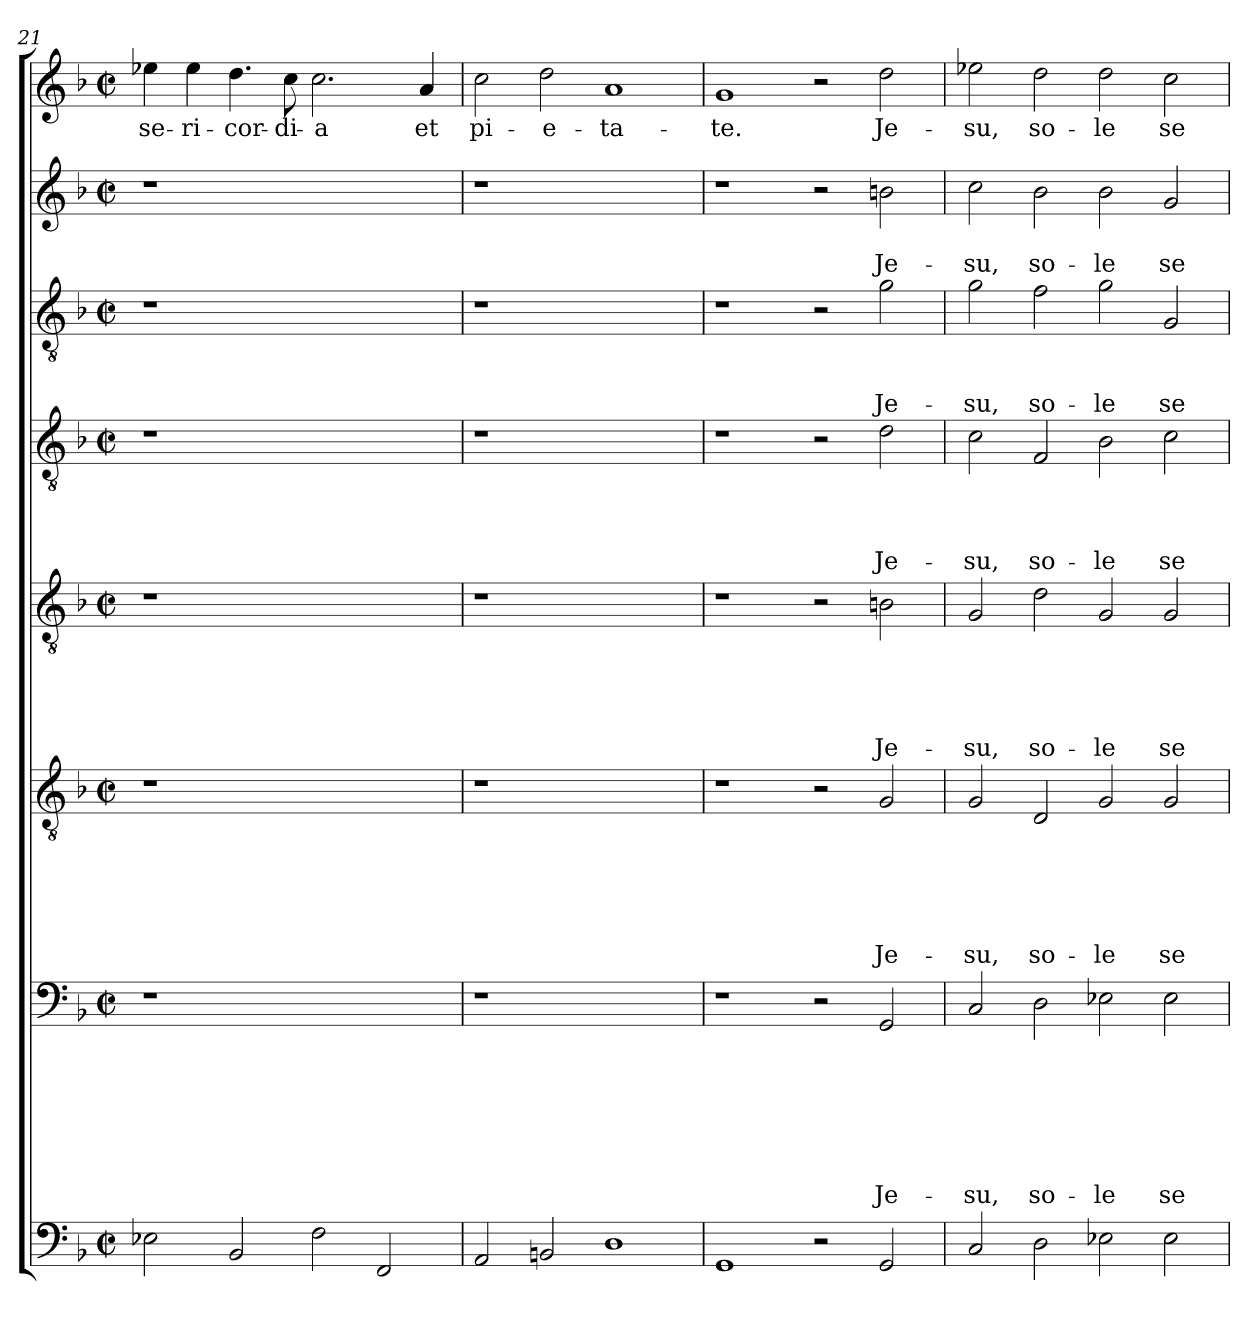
**kern	**kern	**text	**text	**text	**text	**text	**text	**text	**kern	**text	**text	**text	**text	**text	**text	**kern	**text	**text	**text	**text	**text	**kern	**text	**text	**text	**text	**kern	**text	**text	**text	**kern	**text	**text	**kern	**text
*part8	*part7	*part7	*part7	*part7	*part7	*part7	*part7	*part7	*part6	*part6	*part6	*part6	*part6	*part6	*part6	*part5	*part5	*part5	*part5	*part5	*part5	*part4	*part4	*part4	*part4	*part4	*part3	*part3	*part3	*part3	*part2	*part2	*part2	*part1	*part1
*staff8	*staff7	*staff7	*staff7	*staff7	*staff7	*staff7	*staff7	*staff7	*staff6	*staff6	*staff6	*staff6	*staff6	*staff6	*staff6	*staff5	*staff5	*staff5	*staff5	*staff5	*staff5	*staff4	*staff4	*staff4	*staff4	*staff4	*staff3	*staff3	*staff3	*staff3	*staff2	*staff2	*staff2	*staff1	*staff1
*clefF4	*clefF4	*	*	*	*	*	*	*	*clefGv2	*	*	*	*	*	*	*clefGv2	*	*	*	*	*	*clefGv2	*	*	*	*	*clefGv2	*	*	*	*clefG2	*	*	*clefG2	*
*k[b-]	*k[b-]	*	*	*	*	*	*	*	*k[b-]	*	*	*	*	*	*	*k[b-]	*	*	*	*	*	*k[b-]	*	*	*	*	*k[b-]	*	*	*	*k[b-]	*	*	*k[b-]	*
*F:	*F:	*	*	*	*	*	*	*	*F:	*	*	*	*	*	*	*F:	*	*	*	*	*	*F:	*	*	*	*	*F:	*	*	*	*F:	*	*	*F:	*
*M2/2	*M2/2	*	*	*	*	*	*	*	*M2/2	*	*	*	*	*	*	*M2/2	*	*	*	*	*	*M2/2	*	*	*	*	*M2/2	*	*	*	*M2/2	*	*	*M2/2	*
*met(c|)	*met(c|)	*	*	*	*	*	*	*	*met(c|)	*	*	*	*	*	*	*met(c|)	*	*	*	*	*	*met(c|)	*	*	*	*	*met(c|)	*	*	*	*met(c|)	*	*	*met(c|)	*
=21	=21	=21	=21	=21	=21	=21	=21	=21	=21	=21	=21	=21	=21	=21	=21	=21	=21	=21	=21	=21	=21	=21	=21	=21	=21	=21	=21	=21	=21	=21	=21	=21	=21	=21	=21
2E-X\	1r	.	.	.	.	.	.	.	1r	.	.	.	.	.	.	1r	.	.	.	.	.	1r	.	.	.	.	1r	.	.	.	1r	.	.	4ee-X\	-se-
.	.	.	.	.	.	.	.	.	.	.	.	.	.	.	.	.	.	.	.	.	.	.	.	.	.	.	.	.	.	.	.	.	.	4ee-\	-ri-
2BB-/	.	.	.	.	.	.	.	.	.	.	.	.	.	.	.	.	.	.	.	.	.	.	.	.	.	.	.	.	.	.	.	.	.	4.dd\	-cor-
.	.	.	.	.	.	.	.	.	.	.	.	.	.	.	.	.	.	.	.	.	.	.	.	.	.	.	.	.	.	.	.	.	.	8cc\	-di-
2F\	1ryy	.	.	.	.	.	.	.	1ryy	.	.	.	.	.	.	1ryy	.	.	.	.	.	1ryy	.	.	.	.	1ryy	.	.	.	1ryy	.	.	2.cc\	-a
2FF/	.	.	.	.	.	.	.	.	.	.	.	.	.	.	.	.	.	.	.	.	.	.	.	.	.	.	.	.	.	.	.	.	.	.	.
.	.	.	.	.	.	.	.	.	.	.	.	.	.	.	.	.	.	.	.	.	.	.	.	.	.	.	.	.	.	.	.	.	.	4a/	et
=22	=22	=22	=22	=22	=22	=22	=22	=22	=22	=22	=22	=22	=22	=22	=22	=22	=22	=22	=22	=22	=22	=22	=22	=22	=22	=22	=22	=22	=22	=22	=22	=22	=22	=22	=22
2AA/	1r	.	.	.	.	.	.	.	1r	.	.	.	.	.	.	1r	.	.	.	.	.	1r	.	.	.	.	1r	.	.	.	1r	.	.	2cc\	pi-
2BBn/	.	.	.	.	.	.	.	.	.	.	.	.	.	.	.	.	.	.	.	.	.	.	.	.	.	.	.	.	.	.	.	.	.	2dd\	-e-
1D	1ryy	.	.	.	.	.	.	.	1ryy	.	.	.	.	.	.	1ryy	.	.	.	.	.	1ryy	.	.	.	.	1ryy	.	.	.	1ryy	.	.	1a	-ta-
=23	=23	=23	=23	=23	=23	=23	=23	=23	=23	=23	=23	=23	=23	=23	=23	=23	=23	=23	=23	=23	=23	=23	=23	=23	=23	=23	=23	=23	=23	=23	=23	=23	=23	=23	=23
1GG	1r	.	.	.	.	.	.	.	1r	.	.	.	.	.	.	1r	.	.	.	.	.	1r	.	.	.	.	1r	.	.	.	1r	.	.	1g	-te.
2r	2r	.	.	.	.	.	.	.	2r	.	.	.	.	.	.	2r	.	.	.	.	.	2r	.	.	.	.	2r	.	.	.	2r	.	.	2r	.
2GG/	2GG/	.	.	.	.	.	.	Je-	2G/	.	.	.	.	.	Je-	2Bn\	.	.	.	.	Je-	2d\	.	.	.	Je-	2g\	.	.	Je-	2bn\	.	Je-	2dd\	Je-
!!LO:PB:g=z
=24	=24	=24	=24	=24	=24	=24	=24	=24	=24	=24	=24	=24	=24	=24	=24	=24	=24	=24	=24	=24	=24	=24	=24	=24	=24	=24	=24	=24	=24	=24	=24	=24	=24	=24	=24
2C/	2C/	.	.	.	.	.	.	-su,	2G/	.	.	.	.	.	-su,	2G/	.	.	.	.	-su,	2c\	.	.	.	-su,	2g\	.	.	-su,	2cc\	.	-su,	2ee-X\	-su,
2D\	2D\	.	.	.	.	.	.	so-	2D/	.	.	.	.	.	so-	2d\	.	.	.	.	so-	2F/	.	.	.	so-	2f\	.	.	so-	2b-\	.	so-	2dd\	so-
2E-X\	2E-X\	.	.	.	.	.	.	-le	2G/	.	.	.	.	.	-le	2G/	.	.	.	.	-le	2B-\	.	.	.	-le	2g\	.	.	-le	2b-\	.	-le	2dd\	-le
2E-\	2E-\	.	.	.	.	.	.	se-	2G/	.	.	.	.	.	se-	2G/	.	.	.	.	se-	2c\	.	.	.	se-	2G/	.	.	se-	2g/	.	se-	2cc\	se-
=	=	=	=	=	=	=	=	=	=	=	=	=	=	=	=	=	=	=	=	=	=	=	=	=	=	=	=	=	=	=	=	=	=	=	=
*-	*-	*-	*-	*-	*-	*-	*-	*-	*-	*-	*-	*-	*-	*-	*-	*-	*-	*-	*-	*-	*-	*-	*-	*-	*-	*-	*-	*-	*-	*-	*-	*-	*-	*-	*-
